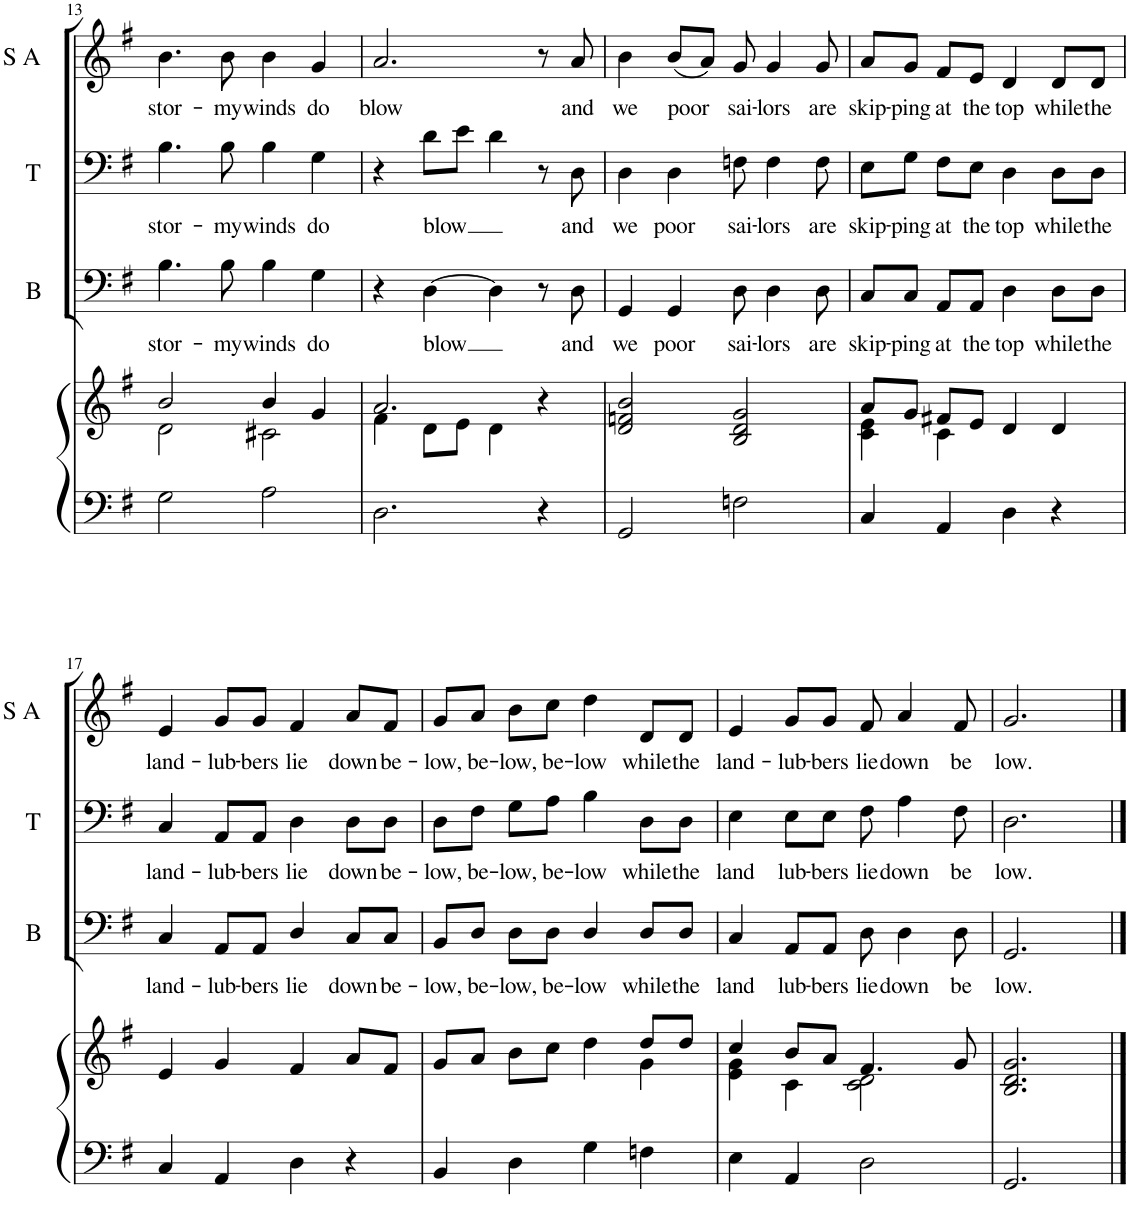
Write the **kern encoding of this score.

**kern	**kern	**kern	**text	**kern	**text	**kern	**text
*part4	*part4	*part3	*part3	*part2	*part2	*part1	*part1
*staff5	*staff4	*staff3	*staff3	*staff2	*staff2	*staff1	*staff1
*I"Piano	*	*I"B	*	*I"T	*	*I"S A	*
*I'Pno	*	*I'B	*	*I'T	*	*I'S A	*
!!LO:PB:g=z
*clefF4	*clefG2	*clefF4	*	*clefF4	*	*clefG2	*
*k[f#]	*k[f#]	*k[f#]	*	*k[f#]	*	*k[f#]	*
*M4/4	*M4/4	*M4/4	*	*M4/4	*	*M4/4	*
*met(c)	*met(c)	*met(c)	*	*met(c)	*	*met(c)	*
=13	=13	=13	=13	=13	=13	=13	=13
*	*^	*	*	*	*	*	*
!	!	!	!	!LO:LY:b	!	!LO:LY:b	!	!LO:LY:b
2G\	2b/	2d\	4.B\	stor-	4.B\	stor-	4.b\	stor-
!	!	!	!	!LO:LY:b	!	!LO:LY:b	!	!LO:LY:b
.	.	.	8B\	-my	8B\	-my	8b\	-my
!	!	!	!	!LO:LY:b	!	!LO:LY:b	!	!LO:LY:b
2A\	4b/	2c#X\	4B\	winds	4B\	winds	4b\	winds
!	!	!	!	!LO:LY:b	!	!LO:LY:b	!	!LO:LY:b
.	4g/	.	4G\	do	4G\	do	4g/	do
=14	=14	=14	=14	=14	=14	=14	=14	=14
!	!	!	!	!	!	!	!	!LO:LY:b
2.D\	2.a/	4f#\	4r	.	4r	.	2.a/	blow
!	!	!	!	!LO:LY:b	!	!LO:LY:b	!	!
.	.	8d\L	[4D\	blow	8d\L	blow	.	.
.	.	8e\J	.	.	8e\J	.	.	.
.	.	4d\	4D\]	.	4d\	.	.	.
4r	4r	4ryy	8r	.	8r	.	8r	.
!	!	!	!	!LO:LY:b	!	!LO:LY:b	!	!LO:LY:b
.	.	.	8D\	and	8D\	and	8a/	and
*	*v	*v	*	*	*	*	*	*
=15	=15	=15	=15	=15	=15	=15	=15
!	!	!	!LO:LY:b	!	!LO:LY:b	!	!LO:LY:b
2GG/	2d/ 2fn/ 2b/	4GG/	we	4D\	we	4b\	we
!	!	!	!LO:LY:b	!	!LO:LY:b	!	!LO:LY:b
.	.	4GG/	poor	4D\	poor	(8b/L	poor
.	.	.	.	.	.	8a/J)	.
!	!	!	!LO:LY:b	!	!LO:LY:b	!	!LO:LY:b
2Fn\	2B/ 2d/ 2g/	8D\	sai-	8Fn\	sai-	8g/	sai-
!	!	!	!LO:LY:b	!	!LO:LY:b	!	!LO:LY:b
.	.	4D\	-lors	4F\	-lors	4g/	-lors
!	!	!	!LO:LY:b	!	!LO:LY:b	!	!LO:LY:b
.	.	8D\	are	8F\	are	8g/	are
=16	=16	=16	=16	=16	=16	=16	=16
*	*^	*	*	*	*	*	*
!	!	!	!	!LO:LY:b	!	!LO:LY:b	!	!LO:LY:b
4C/	8a/L	4c\ 4e\	8C/L	skip-	8E\L	skip-	8a/L	skip-
!	!	!	!	!LO:LY:b	!	!LO:LY:b	!	!LO:LY:b
.	8g/J	.	8C/J	-ping	8G\J	-ping	8g/J	-ping
!	!	!	!	!LO:LY:b	!	!LO:LY:b	!	!LO:LY:b
4AA/	8f#X/L	4c\	8AA/L	at	8F#\L	at	8f#/L	at
!	!	!	!	!LO:LY:b	!	!LO:LY:b	!	!LO:LY:b
.	8e/J	.	8AA/J	the	8E\J	the	8e/J	the
!	!	!	!	!LO:LY:b	!	!LO:LY:b	!	!LO:LY:b
4D\	4d/	2ryy	4D\	top	4D\	top	4d/	top
!	!	!	!	!LO:LY:b	!	!LO:LY:b	!	!LO:LY:b
4r	4d/	.	8D\L	while	8D\L	while	8d/L	while
!	!	!	!	!LO:LY:b	!	!LO:LY:b	!	!LO:LY:b
.	.	.	8D\J	the	8D\J	the	8d/J	the
*	*v	*v	*	*	*	*	*	*
!!LO:LB:g=z
=17	=17	=17	=17	=17	=17	=17	=17
!	!	!	!LO:LY:b	!	!LO:LY:b	!	!LO:LY:b
4C/	4e/	4C/	land-	4C/	land-	4e/	land-
!	!	!	!LO:LY:b	!	!LO:LY:b	!	!LO:LY:b
4AA/	4g/	8AA/L	-lub-	8AA/L	-lub-	8g/L	-lub-
!	!	!	!LO:LY:b	!	!LO:LY:b	!	!LO:LY:b
.	.	8AA/J	-bers	8AA/J	-bers	8g/J	-bers
!	!	!	!LO:LY:b	!	!LO:LY:b	!	!LO:LY:b
4D\	4f#/	4D/	lie	4D\	lie	4f#/	lie
!	!	!	!LO:LY:b	!	!LO:LY:b	!	!LO:LY:b
4r	8a/L	8C/L	down	8D\L	down	8a/L	down
!	!	!	!LO:LY:b	!	!LO:LY:b	!	!LO:LY:b
.	8f#/J	8C/J	be-	8D\J	be-	8f#/J	be-
=18	=18	=18	=18	=18	=18	=18	=18
*	*^	*	*	*	*	*	*
!	!	!	!	!LO:LY:b	!	!LO:LY:b	!	!LO:LY:b
4BB/	8g/L	2.ryy	8BB/L	-low,	8D\L	-low,	8g/L	-low,
!	!	!	!	!LO:LY:b	!	!LO:LY:b	!	!LO:LY:b
.	8a/J	.	8D/J	be-	8F#\J	be-	8a/J	be-
!	!	!	!	!LO:LY:b	!	!LO:LY:b	!	!LO:LY:b
4D\	8b\L	.	8D\L	-low,	8G\L	-low,	8b\L	-low,
!	!	!	!	!LO:LY:b	!	!LO:LY:b	!	!LO:LY:b
.	8cc\J	.	8D\J	be-	8A\J	be-	8cc\J	be-
!	!	!	!	!LO:LY:b	!	!LO:LY:b	!	!LO:LY:b
4G\	4dd\	.	4D/	-low	4B\	-low	4dd\	-low
!	!	!	!	!LO:LY:b	!	!LO:LY:b	!	!LO:LY:b
4Fn\	8dd/L	4g\	8D/L	while	8D\L	while	8d/L	while
!	!	!	!	!LO:LY:b	!	!LO:LY:b	!	!LO:LY:b
.	8dd/J	.	8D/J	the	8D\J	the	8d/J	the
=19	=19	=19	=19	=19	=19	=19	=19	=19
!	!	!	!	!LO:LY:b	!	!LO:LY:b	!	!LO:LY:b
4E\	4cc/	4e\ 4g\	4C/	land	4E\	land	4e/	land-
!	!	!	!	!LO:LY:b	!	!LO:LY:b	!	!LO:LY:b
4AA/	8b/L	4c\	8AA/L	lub-	8E\L	lub-	8g/L	-lub-
!	!	!	!	!LO:LY:b	!	!LO:LY:b	!	!LO:LY:b
.	8a/J	.	8AA/J	-bers	8E\J	-bers	8g/J	-bers
!	!	!	!	!LO:LY:b	!	!LO:LY:b	!	!LO:LY:b
2D\	4.f#/	2c\ 2d\	8D\	lie	8F#\	lie	8f#/	lie
!	!	!	!	!LO:LY:b	!	!LO:LY:b	!	!LO:LY:b
.	.	.	4D\	down	4A\	down	4a/	down
!	!	!	!	!LO:LY:b	!	!LO:LY:b	!	!LO:LY:b
.	8g/	.	8D\	be	8F#\	be	8f#/	be
*	*v	*v	*	*	*	*	*	*
=20	=20	=20	=20	=20	=20	=20	=20
!	!	!	!LO:LY:b	!	!LO:LY:b	!	!LO:LY:b
2.GG/	2.B/ 2.d/ 2.g/	2.GG/	low.	2.D\	low.	2.g/	low.
==	==	==	==	==	==	==	==
*-	*-	*-	*-	*-	*-	*-	*-
